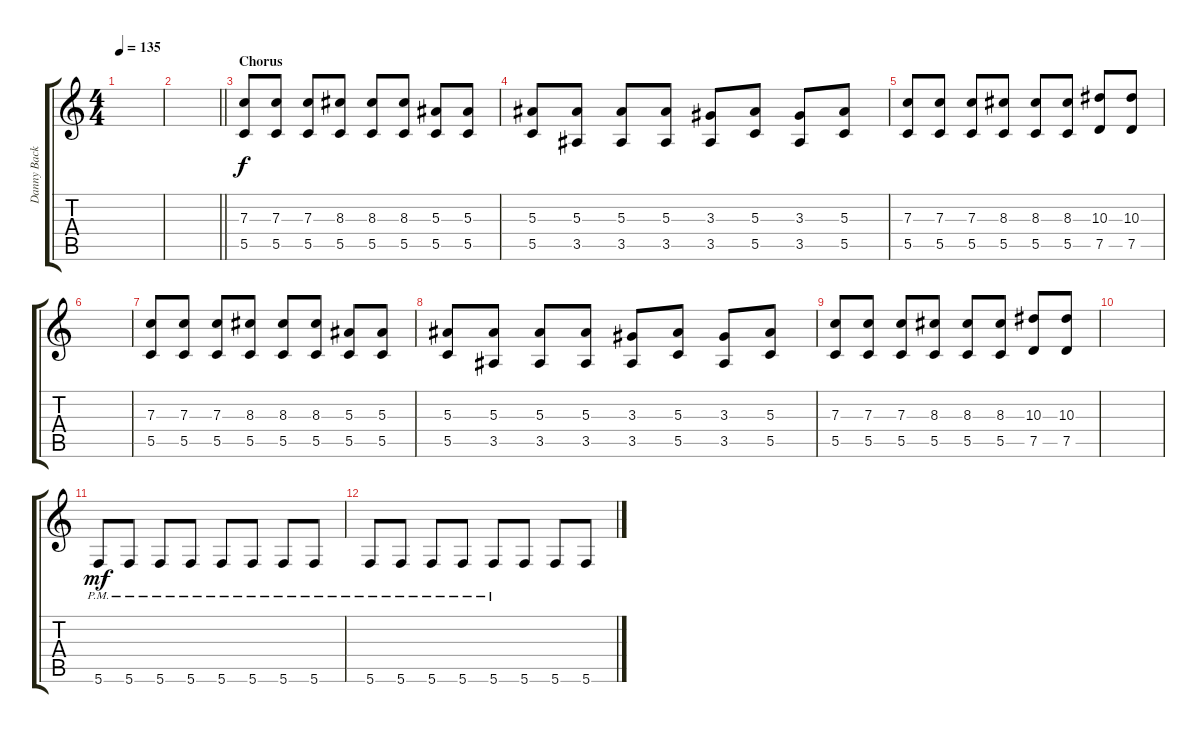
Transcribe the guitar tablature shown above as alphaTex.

\track ("Danny Backing" "Danny Back") {instrument distortionguitar}
\staff {score tabs}
\tuning (D4 A3 F3 C3 G2 C2) {hide}
\ts (4 4)
\tempo 135
\clef g2
\ks c
|
\barLineRight lightlight
|
\section ("" "Chorus")
(7.3 5.5).8{volume 8 balance 6} (7.3 5.5).8 (7.3 5.5).8 (8.3 5.5).8 (8.3 5.5).8 (8.3 5.5).8 (5.3 5.5).8 (5.3 5.5).8 |
(5.3 5.5).8 (5.3 3.5).8 (5.3 3.5).8 (5.3 3.5).8 (3.3 3.5).8 (5.3 5.5).8 (3.3 3.5).8 (5.3 5.5).8 |
(7.3 5.5).8 (7.3 5.5).8 (7.3 5.5).8 (8.3 5.5).8 (8.3 5.5).8 (8.3 5.5).8 (10.3 7.5).8 (10.3 7.5).8 |
|
(7.3 5.5).8 (7.3 5.5).8 (7.3 5.5).8 (8.3 5.5).8 (8.3 5.5).8 (8.3 5.5).8 (5.3 5.5).8 (5.3 5.5).8 |
(5.3 5.5).8 (5.3 3.5).8 (5.3 3.5).8 (5.3 3.5).8 (3.3 3.5).8 (5.3 5.5).8 (3.3 3.5).8 (5.3 5.5).8 |
(7.3 5.5).8 (7.3 5.5).8 (7.3 5.5).8 (8.3 5.5).8 (8.3 5.5).8 (8.3 5.5).8 (10.3 7.5).8 (10.3 7.5).8 |
|
5.6{pm}.8{dy mf} 5.6{pm}.8 5.6{pm}.8 5.6{pm}.8 5.6{pm}.8 5.6{pm}.8 5.6{pm}.8 5.6{pm}.8 |
5.6{pm}.8 5.6{pm}.8 5.6{pm}.8 5.6{pm}.8 5.6{pm}.8 5.6.8 5.6.8 5.6.8
